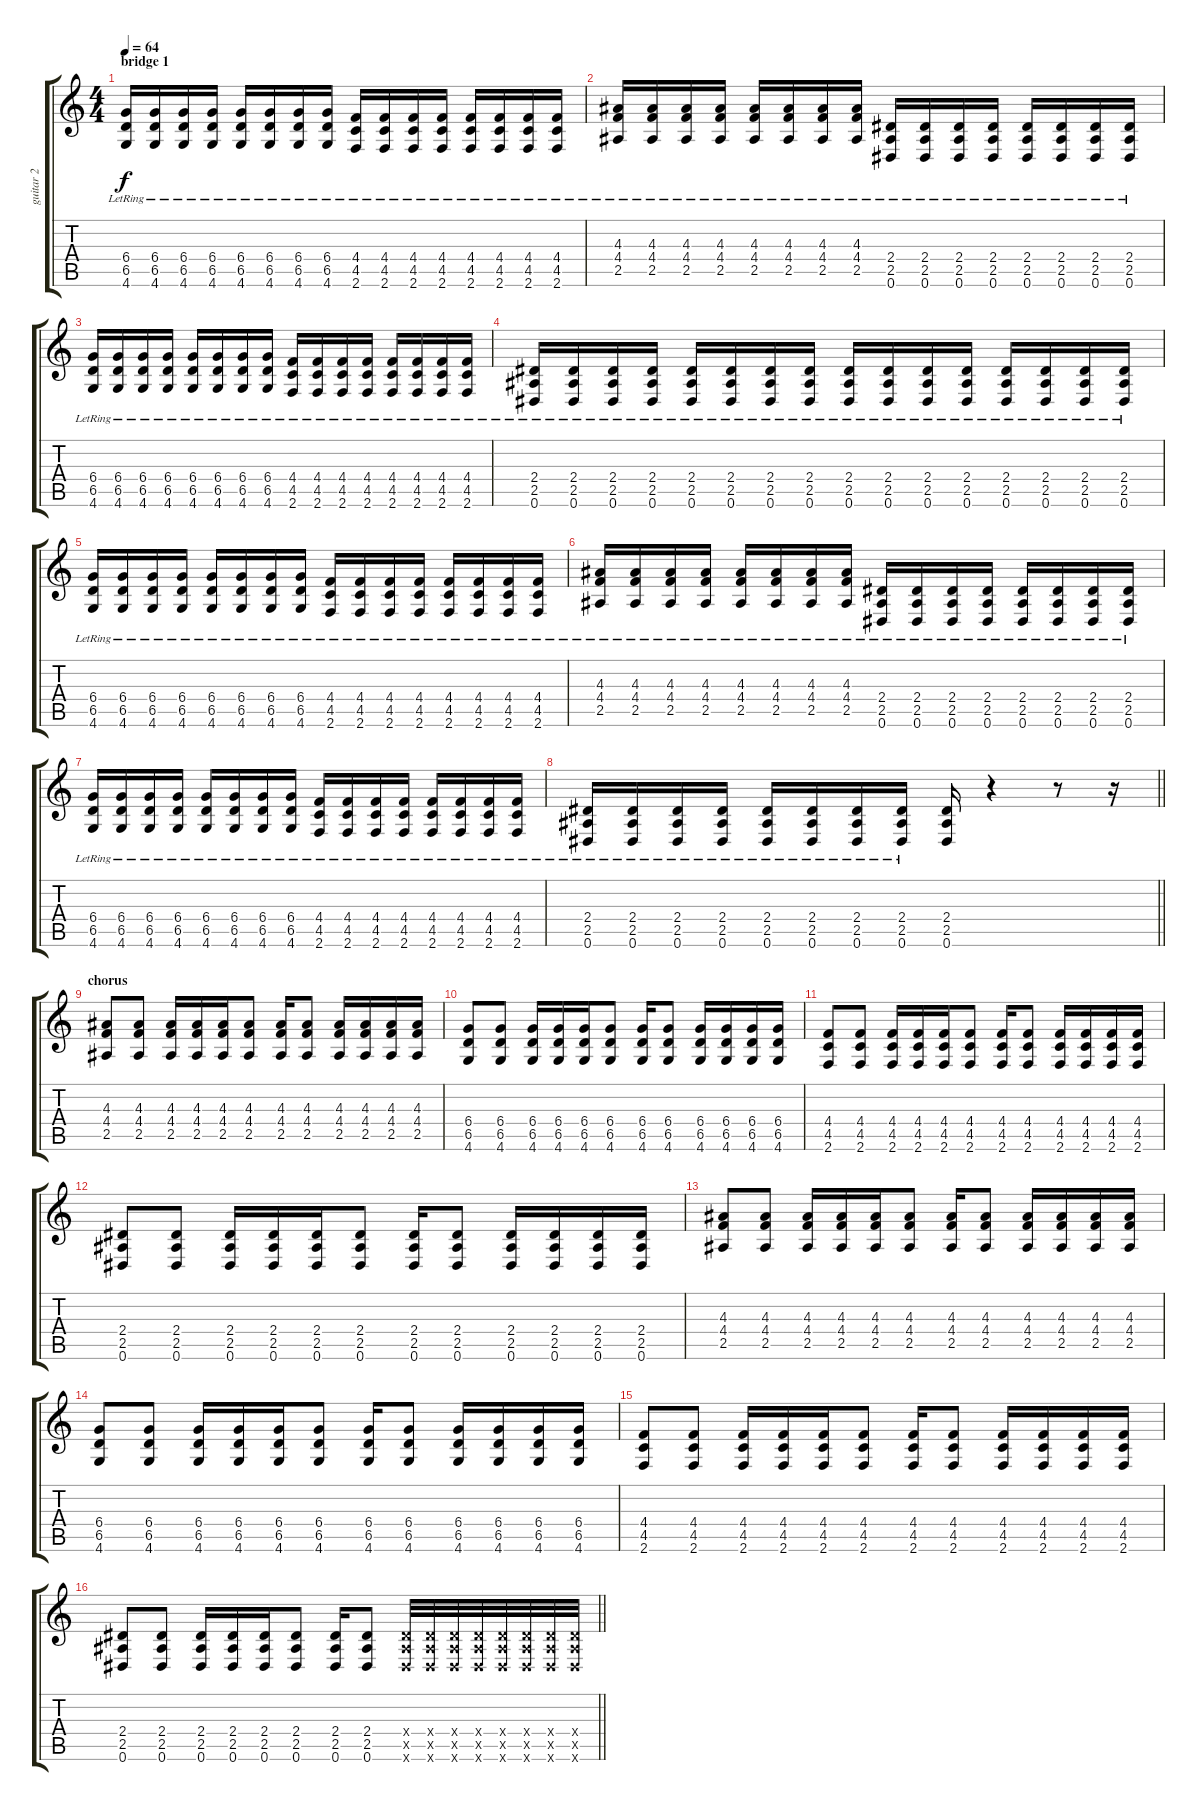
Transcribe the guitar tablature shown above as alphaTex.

\track ("guitar 2" "guitar 2") {instrument distortionguitar}
\staff {score tabs}
\tuning (Eb4 Bb3 Gb3 Db3 Ab2 Eb2) {hide}
\ts (4 4)
\section ("" "bridge 1")
\tempo 64
\clef g2
\ks c
(6.4{lr} 6.5{lr} 4.6{lr}).16{dy f} (6.4{lr} 6.5{lr} 4.6{lr}).16 (6.4{lr} 6.5{lr} 4.6{lr}).16 (6.4{lr} 6.5{lr} 4.6{lr}).16 (6.4{lr} 6.5{lr} 4.6{lr}).16 (6.4{lr} 6.5{lr} 4.6{lr}).16 (6.4{lr} 6.5{lr} 4.6{lr}).16 (6.4{lr} 6.5{lr} 4.6{lr}).16 (4.4{lr} 4.5{lr} 2.6{lr}).16 (4.4{lr} 4.5{lr} 2.6{lr}).16 (4.4{lr} 4.5{lr} 2.6{lr}).16 (4.4{lr} 4.5{lr} 2.6{lr}).16 (4.4{lr} 4.5{lr} 2.6{lr}).16 (4.4{lr} 4.5{lr} 2.6{lr}).16 (4.4{lr} 4.5{lr} 2.6{lr}).16 (4.4{lr} 4.5{lr} 2.6{lr}).16 |
(4.3{lr} 4.4{lr} 2.5{lr}).16 (4.3{lr} 4.4{lr} 2.5{lr}).16 (4.3{lr} 4.4{lr} 2.5{lr}).16 (4.3{lr} 4.4{lr} 2.5{lr}).16 (4.3{lr} 4.4{lr} 2.5{lr}).16 (4.3{lr} 4.4{lr} 2.5{lr}).16 (4.3{lr} 4.4{lr} 2.5{lr}).16 (4.3{lr} 4.4{lr} 2.5{lr}).16 (2.4{lr} 2.5{lr} 0.6{lr}).16 (2.4{lr} 2.5{lr} 0.6{lr}).16 (2.4{lr} 2.5{lr} 0.6{lr}).16 (2.4{lr} 2.5{lr} 0.6{lr}).16 (2.4{lr} 2.5{lr} 0.6{lr}).16 (2.4{lr} 2.5{lr} 0.6{lr}).16 (2.4{lr} 2.5{lr} 0.6{lr}).16 (2.4{lr} 2.5{lr} 0.6{lr}).16 |
(6.4{lr} 6.5{lr} 4.6{lr}).16{volume 14} (6.4{lr} 6.5{lr} 4.6{lr}).16 (6.4{lr} 6.5{lr} 4.6{lr}).16 (6.4{lr} 6.5{lr} 4.6{lr}).16 (6.4{lr} 6.5{lr} 4.6{lr}).16 (6.4{lr} 6.5{lr} 4.6{lr}).16 (6.4{lr} 6.5{lr} 4.6{lr}).16 (6.4{lr} 6.5{lr} 4.6{lr}).16 (4.4{lr} 4.5{lr} 2.6{lr}).16 (4.4{lr} 4.5{lr} 2.6{lr}).16 (4.4{lr} 4.5{lr} 2.6{lr}).16 (4.4{lr} 4.5{lr} 2.6{lr}).16 (4.4{lr} 4.5{lr} 2.6{lr}).16 (4.4{lr} 4.5{lr} 2.6{lr}).16 (4.4{lr} 4.5{lr} 2.6{lr}).16 (4.4{lr} 4.5{lr} 2.6{lr}).16 |
(2.4{lr} 2.5{lr} 0.6{lr}).16 (2.4{lr} 2.5{lr} 0.6{lr}).16 (2.4{lr} 2.5{lr} 0.6{lr}).16 (2.4{lr} 2.5{lr} 0.6{lr}).16 (2.4{lr} 2.5{lr} 0.6{lr}).16 (2.4{lr} 2.5{lr} 0.6{lr}).16 (2.4{lr} 2.5{lr} 0.6{lr}).16 (2.4{lr} 2.5{lr} 0.6{lr}).16 (2.4{lr} 2.5{lr} 0.6{lr}).16 (2.4{lr} 2.5{lr} 0.6{lr}).16 (2.4{lr} 2.5{lr} 0.6{lr}).16 (2.4{lr} 2.5{lr} 0.6{lr}).16 (2.4{lr} 2.5{lr} 0.6{lr}).16 (2.4{lr} 2.5{lr} 0.6{lr}).16 (2.4{lr} 2.5{lr} 0.6{lr}).16 (2.4{lr} 2.5{lr} 0.6{lr}).16 |
(6.4{lr} 6.5{lr} 4.6{lr}).16 (6.4{lr} 6.5{lr} 4.6{lr}).16 (6.4{lr} 6.5{lr} 4.6{lr}).16 (6.4{lr} 6.5{lr} 4.6{lr}).16 (6.4{lr} 6.5{lr} 4.6{lr}).16 (6.4{lr} 6.5{lr} 4.6{lr}).16 (6.4{lr} 6.5{lr} 4.6{lr}).16 (6.4{lr} 6.5{lr} 4.6{lr}).16 (4.4{lr} 4.5{lr} 2.6{lr}).16 (4.4{lr} 4.5{lr} 2.6{lr}).16 (4.4{lr} 4.5{lr} 2.6{lr}).16 (4.4{lr} 4.5{lr} 2.6{lr}).16 (4.4{lr} 4.5{lr} 2.6{lr}).16 (4.4{lr} 4.5{lr} 2.6{lr}).16 (4.4{lr} 4.5{lr} 2.6{lr}).16 (4.4{lr} 4.5{lr} 2.6{lr}).16 |
(4.3{lr} 4.4{lr} 2.5{lr}).16 (4.3{lr} 4.4{lr} 2.5{lr}).16 (4.3{lr} 4.4{lr} 2.5{lr}).16 (4.3{lr} 4.4{lr} 2.5{lr}).16 (4.3{lr} 4.4{lr} 2.5{lr}).16 (4.3{lr} 4.4{lr} 2.5{lr}).16 (4.3{lr} 4.4{lr} 2.5{lr}).16 (4.3{lr} 4.4{lr} 2.5{lr}).16 (2.4{lr} 2.5{lr} 0.6{lr}).16 (2.4{lr} 2.5{lr} 0.6{lr}).16 (2.4{lr} 2.5{lr} 0.6{lr}).16 (2.4{lr} 2.5{lr} 0.6{lr}).16 (2.4{lr} 2.5{lr} 0.6{lr}).16 (2.4{lr} 2.5{lr} 0.6{lr}).16 (2.4{lr} 2.5{lr} 0.6{lr}).16 (2.4{lr} 2.5{lr} 0.6{lr}).16 |
(6.4{lr} 6.5{lr} 4.6{lr}).16{volume 14} (6.4{lr} 6.5{lr} 4.6{lr}).16 (6.4{lr} 6.5{lr} 4.6{lr}).16 (6.4{lr} 6.5{lr} 4.6{lr}).16 (6.4{lr} 6.5{lr} 4.6{lr}).16 (6.4{lr} 6.5{lr} 4.6{lr}).16 (6.4{lr} 6.5{lr} 4.6{lr}).16 (6.4{lr} 6.5{lr} 4.6{lr}).16 (4.4{lr} 4.5{lr} 2.6{lr}).16 (4.4{lr} 4.5{lr} 2.6{lr}).16 (4.4{lr} 4.5{lr} 2.6{lr}).16 (4.4{lr} 4.5{lr} 2.6{lr}).16 (4.4{lr} 4.5{lr} 2.6{lr}).16 (4.4{lr} 4.5{lr} 2.6{lr}).16 (4.4{lr} 4.5{lr} 2.6{lr}).16 (4.4{lr} 4.5{lr} 2.6{lr}).16 |
\barLineRight lightlight
(2.4{lr} 2.5{lr} 0.6{lr}).16 (2.4{lr} 2.5{lr} 0.6{lr}).16 (2.4{lr} 2.5{lr} 0.6{lr}).16 (2.4{lr} 2.5{lr} 0.6{lr}).16 (2.4{lr} 2.5{lr} 0.6{lr}).16 (2.4{lr} 2.5{lr} 0.6{lr}).16 (2.4{lr} 2.5{lr} 0.6{lr}).16 (2.4{lr} 2.5{lr} 0.6{lr}).16 (2.4 2.5 0.6).16 r.4 r.8 r.16 |
\section ("" "chorus")
(4.3 4.4 2.5).8 (4.3 4.4 2.5).8 (4.3 4.4 2.5).16 (4.3 4.4 2.5).16 (4.3 4.4 2.5).16 (4.3 4.4 2.5).8 (4.3 4.4 2.5).16 (4.3 4.4 2.5).8 (4.3 4.4 2.5).16 (4.3 4.4 2.5).16 (4.3 4.4 2.5).16 (4.3 4.4 2.5).16 |
(6.4 6.5 4.6).8 (6.4 6.5 4.6).8 (6.4 6.5 4.6).16 (6.4 6.5 4.6).16 (6.4 6.5 4.6).16 (6.4 6.5 4.6).8 (6.4 6.5 4.6).16 (6.4 6.5 4.6).8 (6.4 6.5 4.6).16 (6.4 6.5 4.6).16 (6.4 6.5 4.6).16 (6.4 6.5 4.6).16 |
(4.4 4.5 2.6).8 (4.4 4.5 2.6).8 (4.4 4.5 2.6).16 (4.4 4.5 2.6).16 (4.4 4.5 2.6).16 (4.4 4.5 2.6).8 (4.4 4.5 2.6).16 (4.4 4.5 2.6).8 (4.4 4.5 2.6).16 (4.4 4.5 2.6).16 (4.4 4.5 2.6).16 (4.4 4.5 2.6).16 |
(2.4 2.5 0.6).8 (2.4 2.5 0.6).8 (2.4 2.5 0.6).16 (2.4 2.5 0.6).16 (2.4 2.5 0.6).16 (2.4 2.5 0.6).8 (2.4 2.5 0.6).16 (2.4 2.5 0.6).8 (2.4 2.5 0.6).16 (2.4 2.5 0.6).16 (2.4 2.5 0.6).16 (2.4 2.5 0.6).16 |
(4.3 4.4 2.5).8 (4.3 4.4 2.5).8 (4.3 4.4 2.5).16 (4.3 4.4 2.5).16 (4.3 4.4 2.5).16 (4.3 4.4 2.5).8 (4.3 4.4 2.5).16 (4.3 4.4 2.5).8 (4.3 4.4 2.5).16 (4.3 4.4 2.5).16 (4.3 4.4 2.5).16 (4.3 4.4 2.5).16 |
(6.4 6.5 4.6).8 (6.4 6.5 4.6).8 (6.4 6.5 4.6).16 (6.4 6.5 4.6).16 (6.4 6.5 4.6).16 (6.4 6.5 4.6).8 (6.4 6.5 4.6).16 (6.4 6.5 4.6).8 (6.4 6.5 4.6).16 (6.4 6.5 4.6).16 (6.4 6.5 4.6).16 (6.4 6.5 4.6).16 |
(4.4 4.5 2.6).8 (4.4 4.5 2.6).8 (4.4 4.5 2.6).16 (4.4 4.5 2.6).16 (4.4 4.5 2.6).16 (4.4 4.5 2.6).8 (4.4 4.5 2.6).16 (4.4 4.5 2.6).8 (4.4 4.5 2.6).16 (4.4 4.5 2.6).16 (4.4 4.5 2.6).16 (4.4 4.5 2.6).16 |
\barLineRight lightlight
(2.4 2.5 0.6).8 (2.4 2.5 0.6).8 (2.4 2.5 0.6).16 (2.4 2.5 0.6).16 (2.4 2.5 0.6).16 (2.4 2.5 0.6).8 (2.4 2.5 0.6).16 (2.4 2.5 0.6).8 (2.4{x} 2.5{x} 0.6{x}).32 (2.4{x} 2.5{x} 0.6{x}).32 (2.4{x} 2.5{x} 0.6{x}).32 (2.4{x} 2.5{x} 0.6{x}).32 (2.4{x} 2.5{x} 0.6{x}).32 (2.4{x} 2.5{x} 0.6{x}).32 (2.4{x} 2.5{x} 0.6{x}).32 (2.4{x} 2.5{x} 0.6{x}).32
